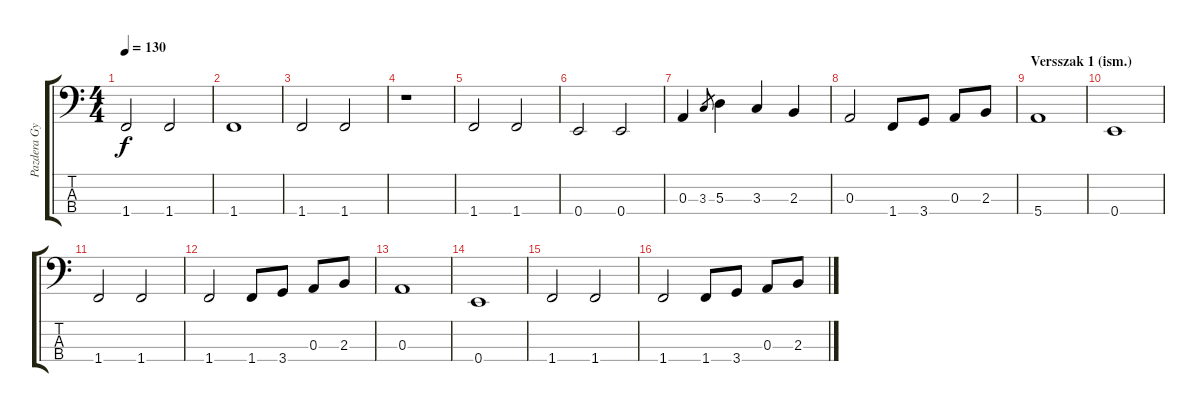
\track ("Pazdera György" "Pazdera Gy") {instrument electricbassfinger}
\staff {score tabs}
\tuning (G2 D2 A1 E1) {hide}
\ts (4 4)
\tempo 130
\clef f4
\ks c
1.4.2{dy f} 1.4.2 |
1.4.1 |
1.4.2 1.4.2 |
r.1 |
1.4.2 1.4.2 |
0.4.2 0.4.2 |
0.3.4 3.3.8{gr} 5.3.4 3.3.4 2.3.4 |
0.3.2 1.4.8 3.4.8 0.3.8 2.3.8 |
\section ("" "Versszak 1 (ism.)")
5.4.1 |
0.4.1 |
1.4.2 1.4.2 |
1.4.2 1.4.8 3.4.8 0.3.8 2.3.8 |
0.3.1 |
0.4.1 |
1.4.2 1.4.2 |
1.4.2 1.4.8 3.4.8 0.3.8 2.3.8
